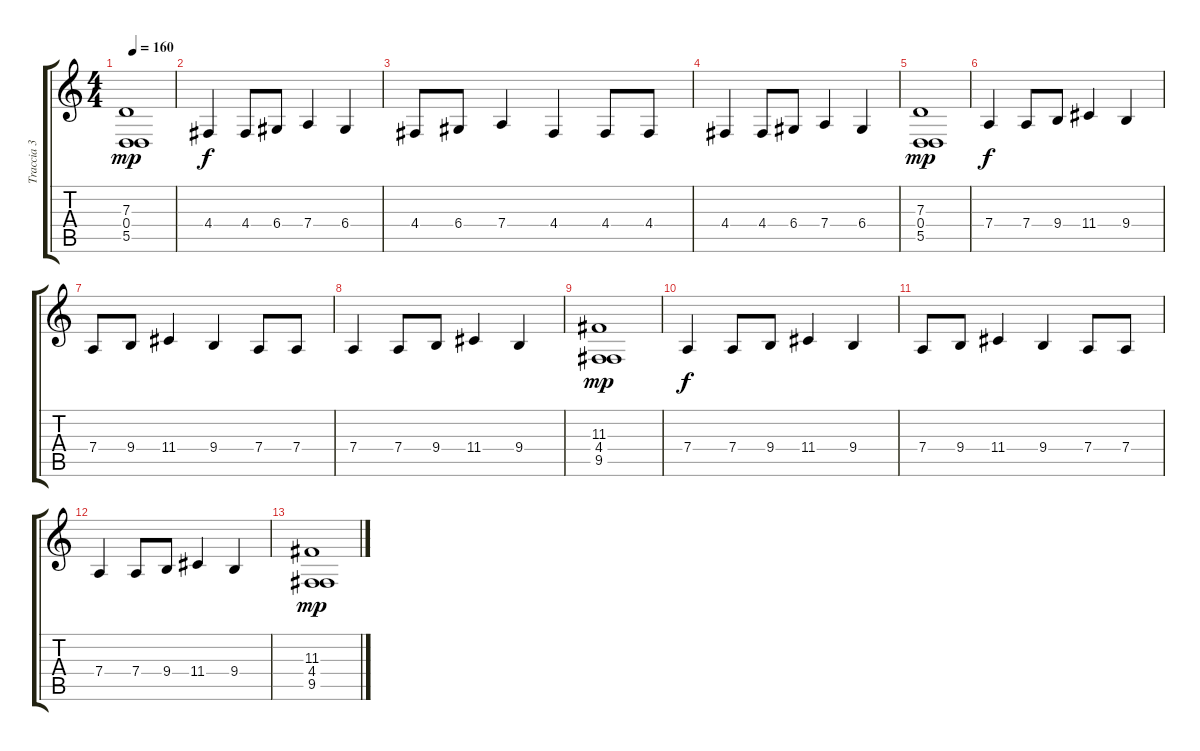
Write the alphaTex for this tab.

\track ("Traccia 3" "Traccia 3") {instrument churchorgan}
\staff {score tabs}
\tuning (E4 B3 G3 D3 A2 E2) {hide}
\ts (4 4)
\tempo 160
\clef g2
\ks c
(7.3 0.4 5.5).1{dy mp} |
4.4.4{dy f volume 16 balance 2} 4.4.8 6.4.8 7.4.4 6.4.4 |
4.4.8 6.4.8 7.4.4 4.4.4 4.4.8 4.4.8 |
4.4.4 4.4.8 6.4.8 7.4.4 6.4.4 |
(7.3 0.4 5.5).1{dy mp} |
7.4.4{dy f volume 16 balance 2} 7.4.8 9.4.8 11.4.4 9.4.4 |
7.4.8 9.4.8 11.4.4 9.4.4 7.4.8 7.4.8 |
7.4.4 7.4.8 9.4.8 11.4.4 9.4.4 |
(11.3 4.4 9.5).1{dy mp} |
7.4.4{dy f volume 16 balance 2} 7.4.8 9.4.8 11.4.4 9.4.4 |
7.4.8 9.4.8 11.4.4 9.4.4 7.4.8 7.4.8 |
7.4.4 7.4.8 9.4.8 11.4.4 9.4.4 |
(11.3 4.4 9.5).1{dy mp}
